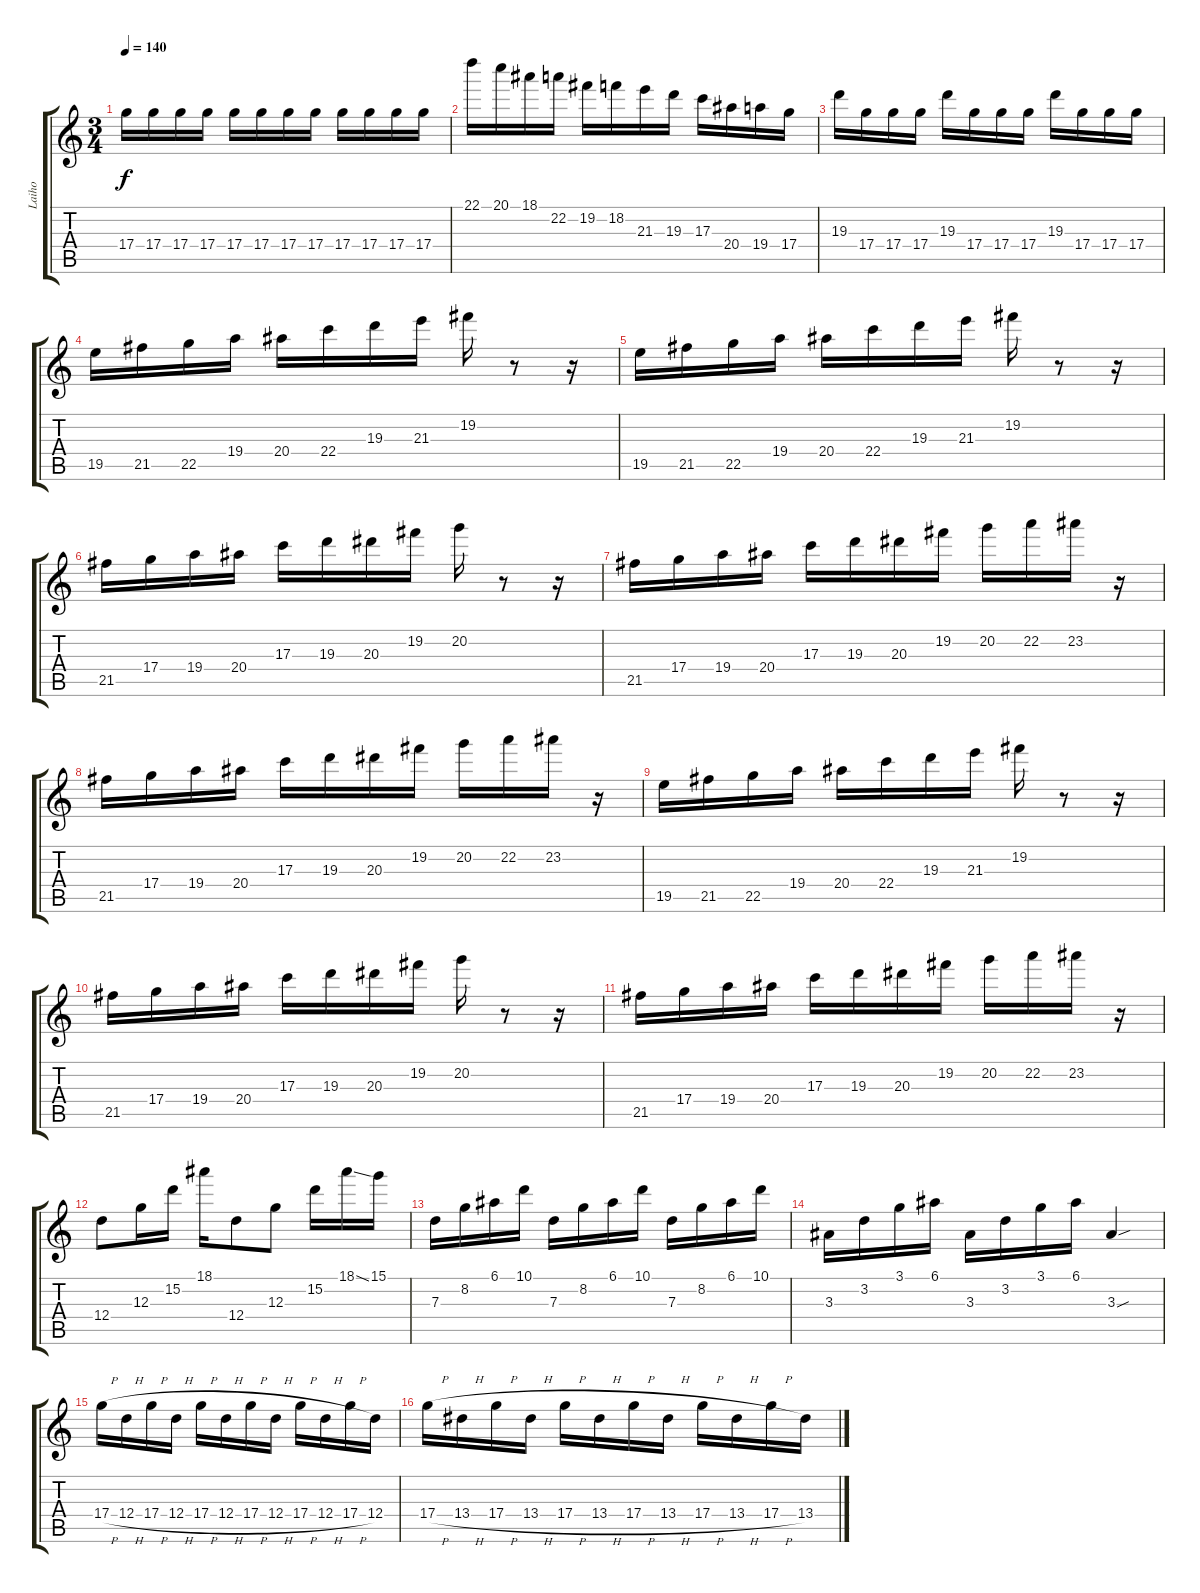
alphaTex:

\track ("Laiho" "Laiho") {instrument overdrivenguitar}
\staff {score tabs}
\tuning (E4 B3 G3 D3 A2 E2) {hide}
\ts (3 4)
\tempo 140
\clef g2
\ks c
17.4.16{dy f} 17.4.16 17.4.16 17.4.16 17.4.16 17.4.16 17.4.16 17.4.16 17.4.16 17.4.16 17.4.16 17.4.16 |
22.1.16 20.1.16 18.1.16 22.2.16 19.2.16 18.2.16 21.3.16 19.3.16 17.3.16 20.4.16 19.4.16 17.4.16 |
19.3.16 17.4.16 17.4.16 17.4.16 19.3.16 17.4.16 17.4.16 17.4.16 19.3.16 17.4.16 17.4.16 17.4.16 |
19.5.16 21.5.16 22.5.16 19.4.16 20.4.16 22.4.16 19.3.16 21.3.16 19.2.16 r.8 r.16 |
19.5.16 21.5.16 22.5.16 19.4.16 20.4.16 22.4.16 19.3.16 21.3.16 19.2.16 r.8 r.16 |
21.5.16 17.4.16 19.4.16 20.4.16 17.3.16 19.3.16 20.3.16 19.2.16 20.2.16 r.8 r.16 |
21.5.16 17.4.16 19.4.16 20.4.16 17.3.16 19.3.16 20.3.16 19.2.16 20.2.16 22.2.16 23.2.16 r.16 |
21.5.16 17.4.16 19.4.16 20.4.16 17.3.16 19.3.16 20.3.16 19.2.16 20.2.16 22.2.16 23.2.16 r.16 |
19.5.16 21.5.16 22.5.16 19.4.16 20.4.16 22.4.16 19.3.16 21.3.16 19.2.16 r.8 r.16 |
21.5.16 17.4.16 19.4.16 20.4.16 17.3.16 19.3.16 20.3.16 19.2.16 20.2.16 r.8 r.16 |
21.5.16 17.4.16 19.4.16 20.4.16 17.3.16 19.3.16 20.3.16 19.2.16 20.2.16 22.2.16 23.2.16 r.16 |
12.4.8 12.3.16 15.2.16 18.1.16 12.4.8 12.3.8 15.2.16 18.1{ss}.16 15.1.16 |
7.3.16 8.2.16 6.1.16 10.1.16 7.3.16 8.2.16 6.1.16 10.1.16 7.3.16 8.2.16 6.1.16 10.1.16 |
3.3.16 3.2.16 3.1.16 6.1.16 3.3.16 3.2.16 3.1.16 6.1.16 3.3{sou}.4 |
17.4{h}.16 12.4{h}.16 17.4{h}.16 12.4{h}.16 17.4{h}.16 12.4{h}.16 17.4{h}.16 12.4{h}.16 17.4{h}.16 12.4{h}.16 17.4{h}.16 12.4.16 |
17.4{h}.16 13.4{h}.16 17.4{h}.16 13.4{h}.16 17.4{h}.16 13.4{h}.16 17.4{h}.16 13.4{h}.16 17.4{h}.16 13.4{h}.16 17.4{h}.16 13.4.16
